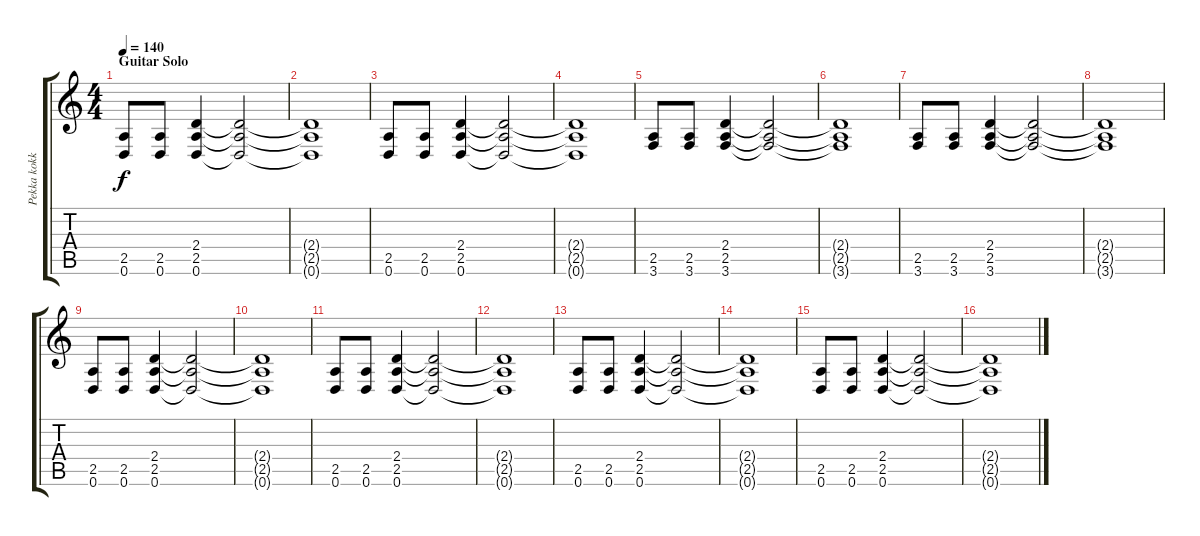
\track ("Pekka kokko" "Pekka kokk") {instrument distortionguitar}
\staff {score tabs}
\tuning (D4 A3 F3 C3 G2 D2) {hide}
\ts (4 4)
\section ("" "Guitar Solo")
\tempo 140
\clef g2
\ks c
(2.5 0.6).8{dy f} (2.5 0.6).8 (2.4 2.5 0.6).4 (2.4{t} 2.5{t} 0.6{t}).2 |
(2.4{t} 2.5{t} 0.6{t}).1 |
(2.5 0.6).8 (2.5 0.6).8 (2.4 2.5 0.6).4 (2.4{t} 2.5{t} 0.6{t}).2 |
(2.4{t} 2.5{t} 0.6{t}).1 |
(2.5 3.6).8 (2.5 3.6).8 (2.4 2.5 3.6).4 (2.4{t} 2.5{t} 3.6{t}).2 |
(2.4{t} 2.5{t} 3.6{t}).1 |
(2.5 3.6).8 (2.5 3.6).8 (2.4 2.5 3.6).4 (2.4{t} 2.5{t} 3.6{t}).2 |
(2.4{t} 2.5{t} 3.6{t}).1 |
(2.5 0.6).8 (2.5 0.6).8 (2.4 2.5 0.6).4 (2.4{t} 2.5{t} 0.6{t}).2 |
(2.4{t} 2.5{t} 0.6{t}).1 |
(2.5 0.6).8 (2.5 0.6).8 (2.4 2.5 0.6).4 (2.4{t} 2.5{t} 0.6{t}).2 |
(2.4{t} 2.5{t} 0.6{t}).1 |
(2.5 0.6).8 (2.5 0.6).8 (2.4 2.5 0.6).4 (2.4{t} 2.5{t} 0.6{t}).2 |
(2.4{t} 2.5{t} 0.6{t}).1 |
(2.5 0.6).8 (2.5 0.6).8 (2.4 2.5 0.6).4 (2.4{t} 2.5{t} 0.6{t}).2 |
(2.4{t} 2.5{t} 0.6{t}).1
